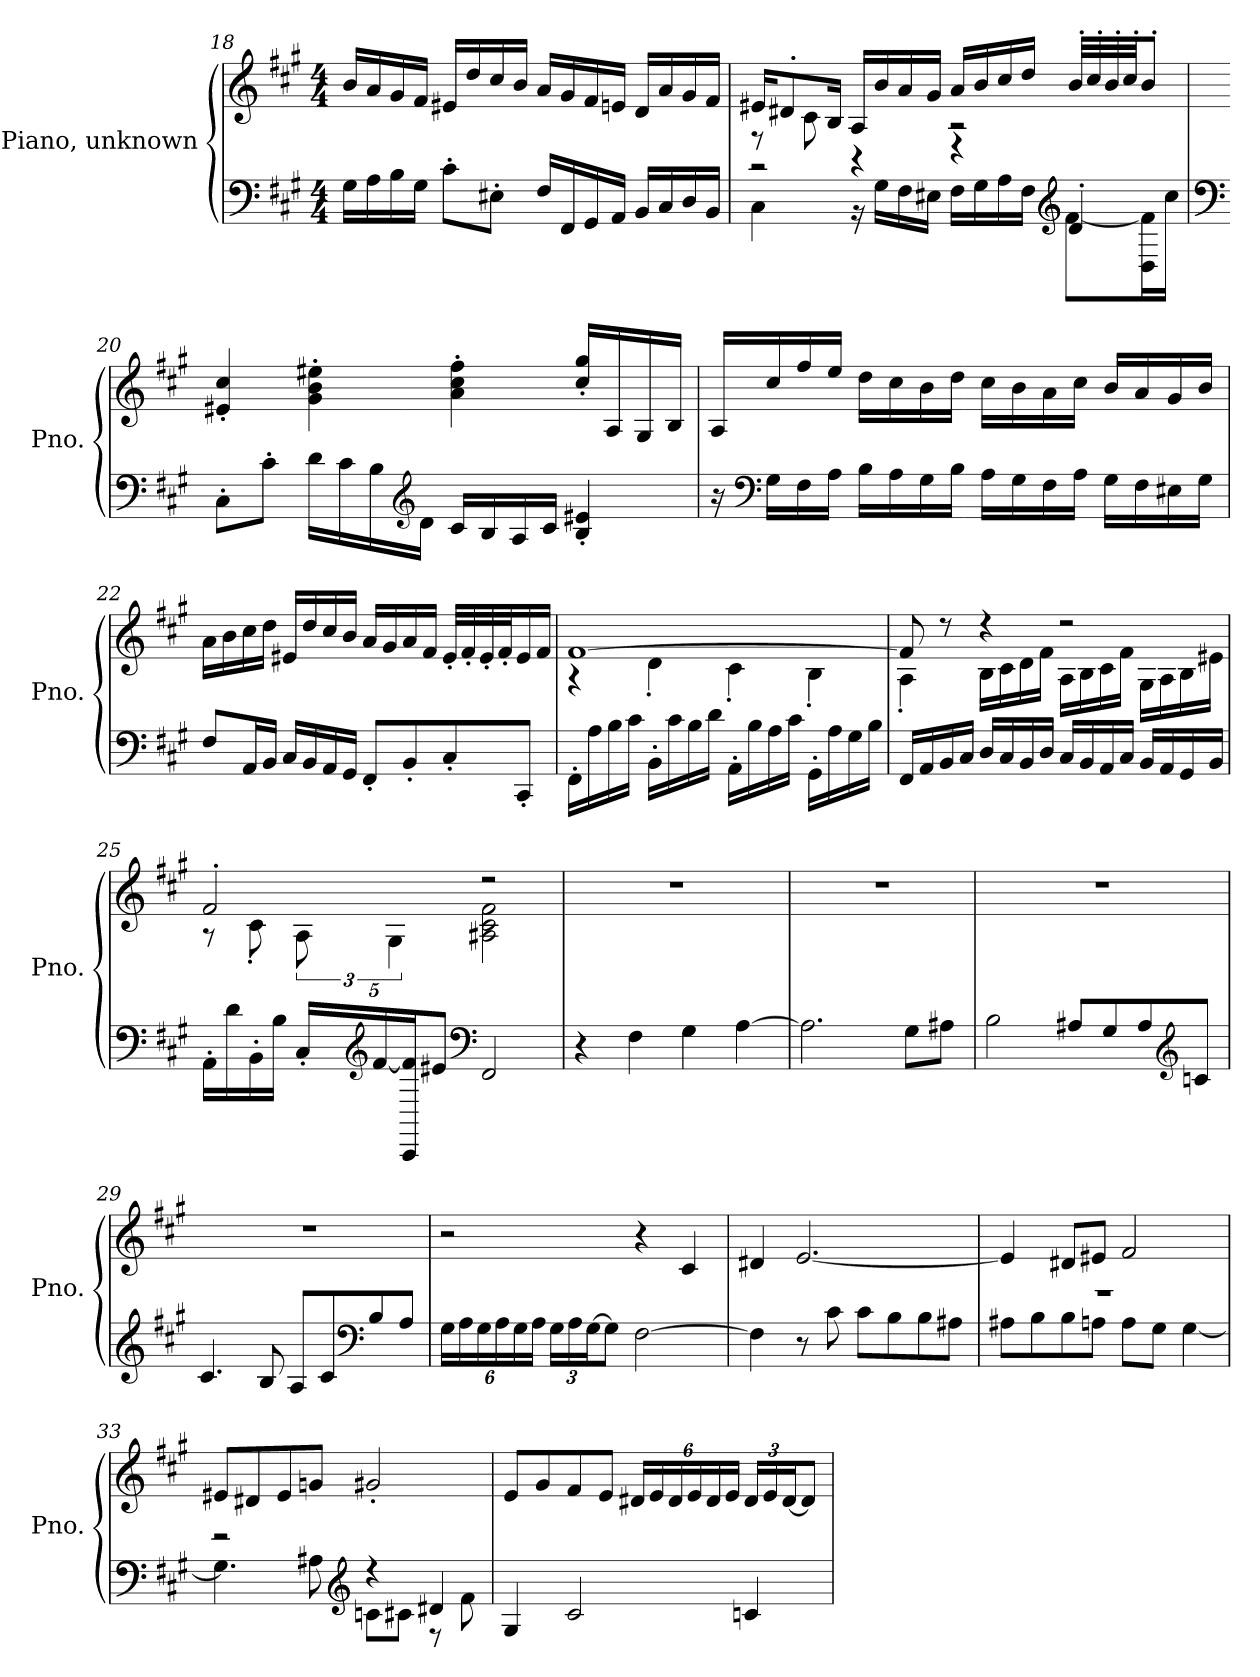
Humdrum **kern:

**kern	**kern
*part1	*part1
*staff2	*staff1
*I"Piano, unknown	*
*I'Pno.	*
!!LO:LB:g=z
*clefF4	*clefG2
*k[f#c#g#]	*k[f#c#g#]
*M4/4	*M4/4
=18	=18
16G#\LL	16b/LL
16A\	16a/
16B\	16g#/
16G#\JJ	16f#/JJ
8c#'\L	16e#X/LL
.	16dd/
8E#X'\J	16cc#/
.	16b/JJ
16F#/LL	16a/LL
16FF#/	16g#/
16GG#/	16f#/
16AA/JJ	16en/JJ
16BB/LL	16d/LL
16C#/	16a/
16D/	16g#/
16BB/JJ	16f#/JJ
=19	=19
*^	*^
2r	4C#\	16e#X/KL	8r
.	.	8d#X'/	.
.	.	.	8c#\
.	.	16B/Jk	.
.	16r	16A/LL	4r
.	16G#\LL	16b/	.
.	16F#\	16a/	.
.	16E#X\JJ	16g#/JJ	.
4r	16F#\LL	16a/LL	2r
.	16G#\	16b/	.
.	16A\	16cc#/	.
.	16F#\JJ	16dd/JJ	.
*clefG2	*	*	*
4d'/	[8f#\L	32b'/LLL	.
.	.	32cc#'/	.
.	.	32b'/	.
.	.	32cc#'/JJ	.
.	16D\ 16f#\]L	8b'/J	.
.	16cc#\JJ	.	.
*v	*v	*	*
*	*v	*v
!!LO:LB:g=z
=20	=20
*clefF4	*
8C#'\L	4e#X/' 4cc#/'
8c#'\J	.
16d\LL	4g#\' 4b\' 4ee#X\'
16c#\	.
16B\	.
*clefG2	*
16d\JJ	.
16c#/LL	4a\' 4cc#\' 4ff#\'
16B/	.
16A/	.
16c#/JJ	.
4B/' 4e#X/'	16cc#/' 16gg#/'LL
.	16A/
.	16G#/
.	16B/JJ
=21	=21
16r	16A/LL
*clefF4	*
16G#\LL	16cc#/
16F#\	16ff#/
16A\JJ	16ee/JJ
16B\LL	16dd\LL
16A\	16cc#\
16G#\	16b\
16B\JJ	16dd\JJ
16A\LL	16cc#\LL
16G#\	16b\
16F#\	16a\
16A\JJ	16cc#\JJ
16G#\LL	16b/LL
16F#\	16a/
16E#X\	16g#/
16G#\JJ	16b/JJ
!!LO:LB:g=z
=22	=22
8F#/L	16a\LL
.	16b\
16AA/L	16cc#\
16BB/JJ	16dd\JJ
16C#/LL	16e#X/LL
16BB/	16dd/
16AA/	16cc#/
16GG#/JJ	16b/JJ
8FF#'/L	16a/LL
.	16g#/
8BB'/	16a/
.	16f#/JJ
8C#'/	32e#'/LLL
.	32f#'/
.	32e#'/
.	32f#'/J
8CC#'/J	16e#/
.	16f#/JJ
=23	=23
*	*^
16FF#'\LL	[1f#	4r
16A\	.	.
16B\	.	.
16c#\JJ	.	.
16BB'\LL	.	4d'\
16c#\	.	.
16B\	.	.
16d\JJ	.	.
16AA'\LL	.	4c#'\
16B\	.	.
16A\	.	.
16c#\JJ	.	.
16GG#'\LL	.	4B'\
16A\	.	.
16G#\	.	.
16B\JJ	.	.
!!LO:LB:g=z	!!
=24	=24	=24
16FF#/LL	8f#/]	4A'\
16AA/	.	.
16BB/	8r	.
16C#/JJ	.	.
16D/LL	4r	16B\LL
16C#/	.	16c#\
16BB/	.	16d\
16D/JJ	.	16f#\JJ
16C#/LL	2r	16A\LL
16BB/	.	16B\
16AA/	.	16c#\
16C#/JJ	.	16f#\JJ
16BB/LL	.	16G#\LL
16AA/	.	16A\
16GG#/	.	16B\
16BB/JJ	.	16e#X\JJ
=25	=25	=25
16AA'\LL	2f#'/	8r
16d\	.	.
16BB'\	.	8c#'\
16B\JJ	.	.
*Xbrackettup	*	*
20C#'/LL	.	12A\
*clefG2	*	*
[20f#/	.	.
.	.	6G#\
20CC#/ 20f#/]J	.	.
10e#X/J	.	.
*clefF4	*	*
2FF#/	2r	2A#X\ 2c#\ 2f#\
*	*v	*v
=26	=26
4r	1r
4F#\	.
4G#\	.
[4A\	.
=27	=27
2.A\]	1r
8G#\L	.
8A#X\J	.
!!LO:PB:g=z
=28	=28
2B\	1r
8A#X/L	.
8G#/	.
8A#/	.
*clefG2	*
8cn/J	.
=29	=29
4.c#/	1r
8B/	.
8A/L	.
8c#/	.
*clefF4	*
8B/	.
8A/J	.
=30	=30
24G#\LL	2r
24A\	.
24G#\	.
24A\	.
24G#\	.
24A\JJ	.
24G#\LL	.
24A\	.
[24G#\J	.
8G#\J]	.
[2F#\	4r
.	4c#/
=31	=31
4F#\]	4d#X/
8r	[2.e/
8c#\	.
8c#\L	.
8B\	.
8B\	.
8A#X\J	.
!!LO:LB:g=z
=32	=32
*^	*
1r	8A#X\L	4e/]
.	8B\	.
.	8B\	8d#X/L
.	8An\J	8e#X/J
.	8A\L	2f#/
.	8G#\J	.
.	[4G#\	.
=33	=33	=33
2r	4.G#\]	8e#X/L
.	.	8d#X/
.	.	8e#/
.	8A#X\	8gn/J
*clefG2	*	*
4r	8cn\L	2g#X'/
.	8c#X\J	.
4d#X/	8r	.
.	8f#\	.
*v	*v	*
=34	=34
4G#/	8e/L
.	8g#/
2c#/	8f#/
.	8e/J
*	*Xbrackettup
.	24d#X/LL
.	24e/
.	24d#/
.	24e/
.	24d#/
.	24e/JJ
4cn/	24d#/LL
.	24e/
.	[24d#/J
.	8d#/J]
=	=
*-	*-
